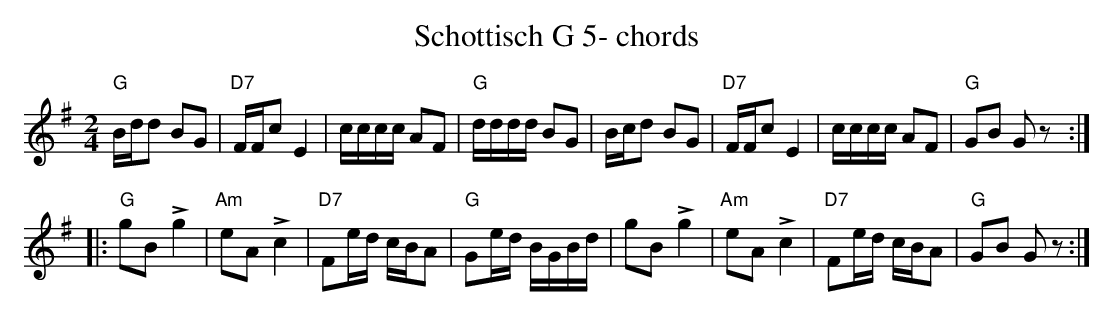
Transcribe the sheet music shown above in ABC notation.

X:1
T:Schottisch G 5- chords
M:2/4
L:1/16
K:G %%MIDI gchordon
"G"Bdd2 B2G2 | "D7"FFc2 E4 | cccc A2F2 | "G"dddd B2G2 | Bcd2 B2G2 | "D7"FFc2E4 | cccc A2F2 | "G"G2B2 G2z2 :|
|: "G"g2B2 !>!g4 | "Am"e2A2 !>!c4 | "D7"F2ed cBA2 | "G"G2ed BGBd | g2B2 !>!g4 | "Am"e2A2 !>!c4 | "D7"F2ed cBA2 | "G"G2B2 G2z2 :|
